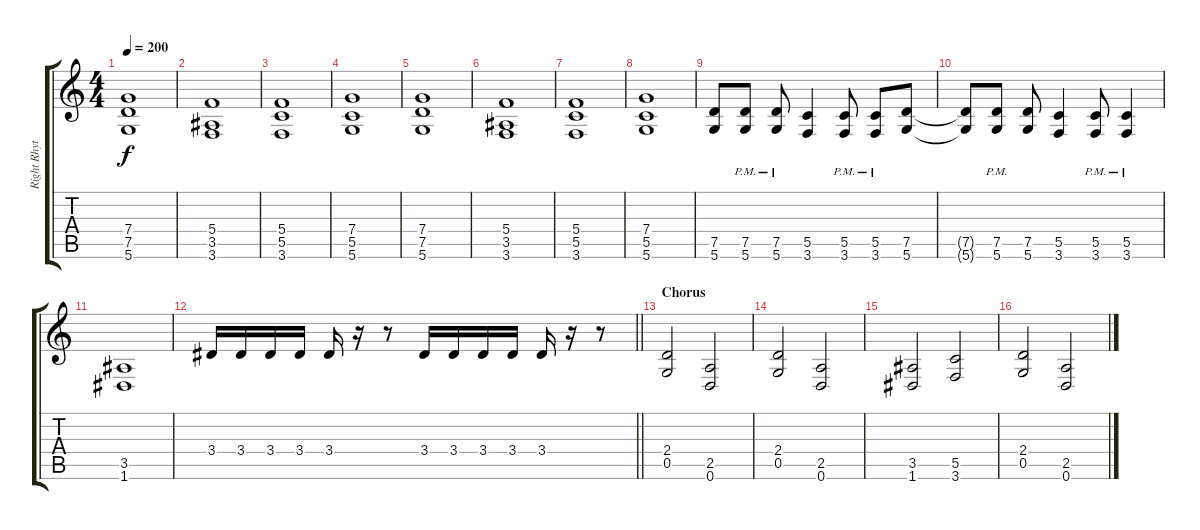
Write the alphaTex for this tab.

\track ("Right Rhythm Gtr" "Right Rhyt") {mute instrument distortionguitar}
\staff {score tabs}
\tuning (D4 A3 F3 C3 G2 D2) {hide}
\ts (4 4)
\tempo 200
\clef g2
\ks c
(7.4 7.5 5.6).1{dy f} |
(5.4 3.5 3.6).1 |
(5.4 5.5 3.6).1 |
(7.4 5.5 5.6).1 |
(7.4 7.5 5.6).1 |
(5.4 3.5 3.6).1 |
(5.4 5.5 3.6).1 |
(7.4 5.5 5.6).1 |
(7.5 5.6).8 (7.5{pm} 5.6{pm}).8 (7.5{pm} 5.6{pm}).8 (5.5 3.6).4 (5.5{pm} 3.6{pm}).8 (5.5{pm} 3.6{pm}).8 (7.5 5.6).8 |
(7.5{t} 5.6{t}).8 (7.5{pm} 5.6{pm}).8 (7.5 5.6).8 (5.5 3.6).4 (5.5{pm} 3.6{pm}).8 (5.5{pm} 3.6{pm}).4 |
(3.5 1.6).1 |
\barLineRight lightlight
3.4.16 3.4.16 3.4.16 3.4.16 3.4.16 r.16 r.8 3.4.16 3.4.16 3.4.16 3.4.16 3.4.16 r.16 r.8 |
\section ("" "Chorus")
(2.4 0.5).2 (2.5 0.6).2 |
(2.4 0.5).2 (2.5 0.6).2 |
(3.5 1.6).2 (5.5 3.6).2 |
(2.4 0.5).2 (2.5 0.6).2
